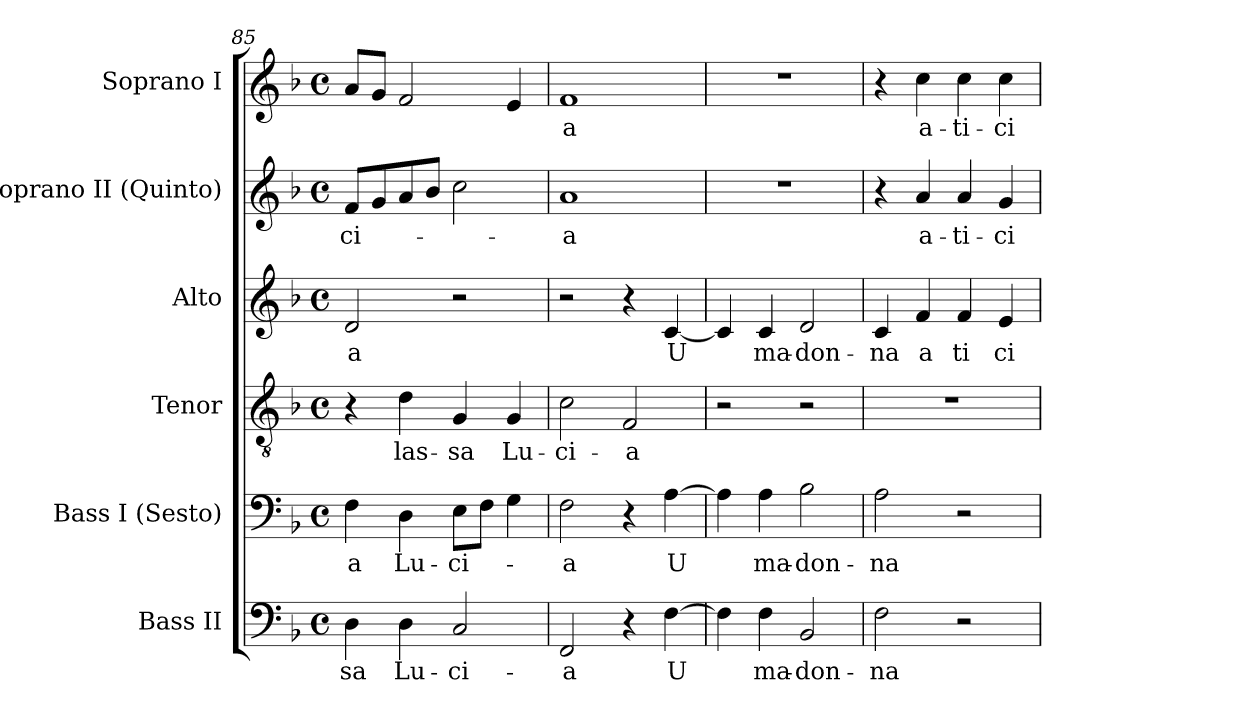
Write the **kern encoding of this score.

**kern	**text	**kern	**text	**kern	**text	**kern	**text	**kern	**text	**kern	**text
*part6	*part6	*part5	*part5	*part4	*part4	*part3	*part3	*part2	*part2	*part1	*part1
*staff6	*staff6	*staff5	*staff5	*staff4	*staff4	*staff3	*staff3	*staff2	*staff2	*staff1	*staff1
*I"Bass II	*	*I"Bass I (Sesto)	*	*I"Tenor	*	*I"Alto	*	*I"Soprano II (Quinto)	*	*I"Soprano I	*
*I'B.	*	*I'B.	*	*I'T.	*	*I'A.	*	*I'S.	*	*I'S.	*
*clefF4	*	*clefF4	*	*clefGv2	*	*clefG2	*	*clefG2	*	*clefG2	*
*	*	*	*	*ITrd7c12	*	*	*	*	*	*	*
*k[b-]	*	*k[b-]	*	*k[b-]	*	*k[b-]	*	*k[b-]	*	*k[b-]	*
*F:	*	*F:	*	*F:	*	*F:	*	*F:	*	*F:	*
*M4/4	*	*M4/4	*	*M4/4	*	*M4/4	*	*M4/4	*	*M4/4	*
*met(c)	*	*met(c)	*	*met(c)	*	*met(c)	*	*met(c)	*	*met(c)	*
=85	=85	=85	=85	=85	=85	=85	=85	=85	=85	=85	=85
!	!LO:LY:b:color=#000000	!	!	!	!	!	!	!	!	!	!
!	!	!	!LO:LY:b:color=#000000	!	!	!	!	!	!	!	!
!	!	!	!	!	!	!	!LO:LY:b:color=#000000	!	!	!	!
!	!	!	!	!	!	!	!	!	!LO:LY:b:color=#000000	!	!
4Di\	-sa	4Fi\	-a	4r	.	2di/	-a	8fi/L	-ci-	8ai/L	.
.	.	.	.	.	.	.	.	8gi/	.	8gi/J	.
!	!LO:LY:b:color=#000000	!	!	!	!	!	!	!	!	!	!
!	!	!	!LO:LY:b:color=#000000	!	!	!	!	!	!	!	!
!	!	!	!	!	!LO:LY:b:color=#000000	!	!	!	!	!	!
4Di\	Lu-	4Di\	Lu-	4Di\	las-	.	.	8ai/	.	2fi/	.
.	.	.	.	.	.	.	.	8b-i/J	.	.	.
!	!LO:LY:b:color=#000000	!	!	!	!	!	!	!	!	!	!
!	!	!	!LO:LY:b:color=#000000	!	!	!	!	!	!	!	!
!	!	!	!	!	!LO:LY:b:color=#000000	!	!	!	!	!	!
2Ci/	-ci-	8Ei\L	-ci-	4GGi/	-sa	2r	.	2cci\	.	.	.
.	.	8Fi\J	.	.	.	.	.	.	.	.	.
!	!	!	!	!	!LO:LY:b:color=#000000	!	!	!	!	!	!
.	.	4Gi\	.	4GGi/	Lu-	.	.	.	.	4ei/	.
=86	=86	=86	=86	=86	=86	=86	=86	=86	=86	=86	=86
!	!LO:LY:b:color=#000000	!	!	!	!	!	!	!	!	!	!
!	!	!	!LO:LY:b:color=#000000	!	!	!	!	!	!	!	!
!	!	!	!	!	!LO:LY:b:color=#000000	!	!	!	!	!	!
!	!	!	!	!	!	!	!	!	!LO:LY:b:color=#000000	!	!
!	!	!	!	!	!	!	!	!	!	!	!LO:LY:b:color=#000000
2FFi/	-a	2Fi\	-a	2Ci\	-ci-	2r	.	1ai	-a	1fi	-a
!	!	!	!	!	!LO:LY:b:color=#000000	!	!	!	!	!	!
4r	.	4r	.	2FFi/	-a	4r	.	.	.	.	.
!	!LO:LY:b:color=#000000	!	!	!	!	!	!	!	!	!	!
!	!	!	!LO:LY:b:color=#000000	!	!	!	!	!	!	!	!
!	!	!	!	!	!	!	!LO:LY:b:color=#000000	!	!	!	!
[4Fi\	U	[4Ai\	U	.	.	[4ci/	U	.	.	.	.
=87	=87	=87	=87	=87	=87	=87	=87	=87	=87	=87	=87
4Fi\]	.	4Ai\]	.	2r	.	4ci/]	.	1r	.	1r	.
!	!LO:LY:b:color=#000000	!	!	!	!	!	!	!	!	!	!
!	!	!	!LO:LY:b:color=#000000	!	!	!	!	!	!	!	!
!	!	!	!	!	!	!	!LO:LY:b:color=#000000	!	!	!	!
4Fi\	ma-	4Ai\	ma-	.	.	4ci/	ma-	.	.	.	.
!	!LO:LY:b:color=#000000	!	!	!	!	!	!	!	!	!	!
!	!	!	!LO:LY:b:color=#000000	!	!	!	!	!	!	!	!
!	!	!	!	!	!	!	!LO:LY:b:color=#000000	!	!	!	!
2BB-i/	-don-	2B-i\	-don-	2r	.	2di/	-don-	.	.	.	.
!!LO:PB:g=z
=88	=88	=88	=88	=88	=88	=88	=88	=88	=88	=88	=88
!	!LO:LY:b:color=#000000	!	!	!	!	!	!	!	!	!	!
!	!	!	!LO:LY:b:color=#000000	!	!	!	!	!	!	!	!
!	!	!	!	!	!	!	!LO:LY:b:color=#000000	!	!	!	!
2Fi\	-na	2Ai\	-na	1r	.	4ci/	-na	4r	.	4r	.
!	!	!	!	!	!	!	!LO:LY:b:color=#000000	!	!	!	!
!	!	!	!	!	!	!	!	!	!LO:LY:b:color=#000000	!	!
!	!	!	!	!	!	!	!	!	!	!	!LO:LY:b:color=#000000
.	.	.	.	.	.	4fi/	a	4ai/	a-	4cci\	a-
!	!	!	!	!	!	!	!LO:LY:b:color=#000000	!	!	!	!
!	!	!	!	!	!	!	!	!	!LO:LY:b:color=#000000	!	!
!	!	!	!	!	!	!	!	!	!	!	!LO:LY:b:color=#000000
2r	.	2r	.	.	.	4fi/	ti	4ai/	-ti-	4cci\	-ti-
!	!	!	!	!	!	!	!LO:LY:b:color=#000000	!	!	!	!
!	!	!	!	!	!	!	!	!	!LO:LY:b:color=#000000	!	!
!	!	!	!	!	!	!	!	!	!	!	!LO:LY:b:color=#000000
.	.	.	.	.	.	4ei/	ci-	4gi/	-ci-	4cci\	-ci-
=	=	=	=	=	=	=	=	=	=	=	=
*-	*-	*-	*-	*-	*-	*-	*-	*-	*-	*-	*-
